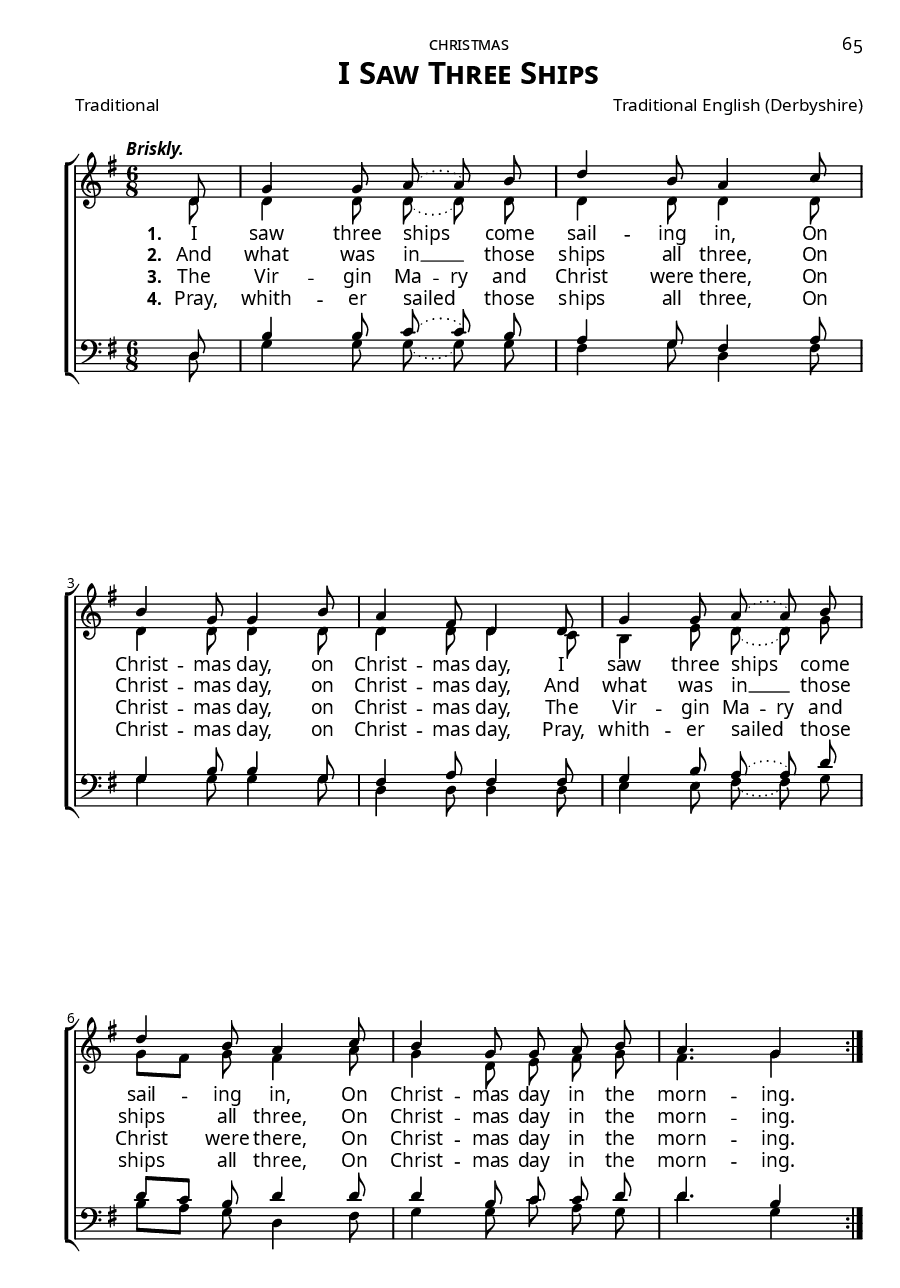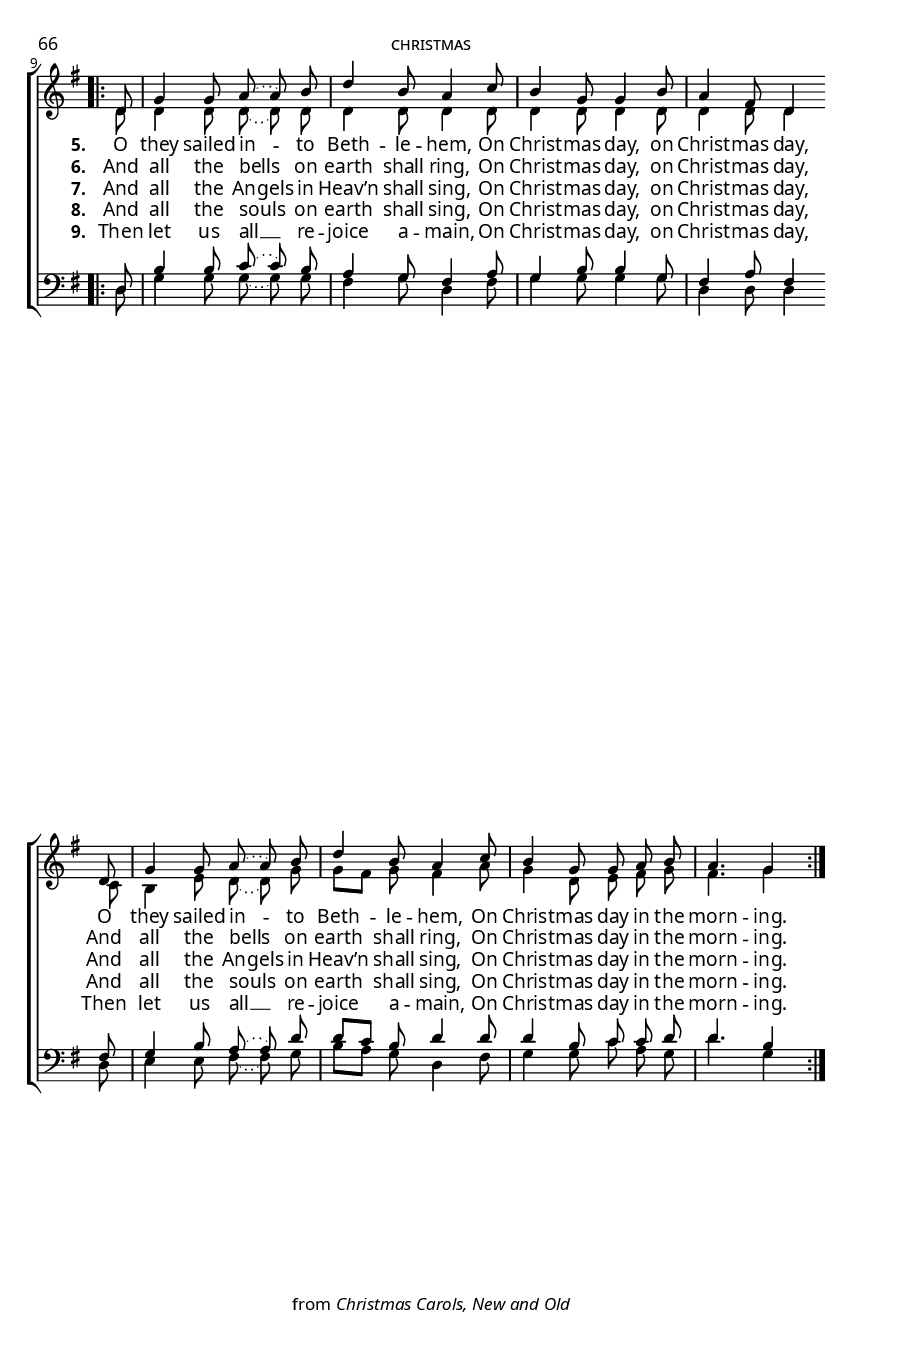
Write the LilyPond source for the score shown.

\version "2.14.2"
\include "util.ly"
\header {
  title = \markup{\override #'(font-name . "Garamond Premier Pro Semibold"){ \abs-fontsize #15 \smallCapsOldStyle"I Saw Three Ships"}}
  poet = \markup\oldStyleNum"Traditional"
  composer = \markup\oldStyleNum"Traditional English (Derbyshire)"
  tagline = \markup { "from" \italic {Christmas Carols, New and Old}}
}
\paper {
  paper-height = 9\in
  paper-width = 6\in
  indent = 0\in
  %system-system-spacing = #'((basic-distance . 10) (padding . 0))
  %system-system-spacing =
  %  #'((basic-distance . 0)
  %     (minimum-distance . 0)
  %     (padding . -0.35)
  %     (stretchability . 100))
  ragged-last-bottom = ##f
  ragged-bottom = ##f
  two-sided = ##t
  inner-margin = 0.5\in
  outer-margin = 0.25\in
  top-margin = 0.25\in
  bottom-margin = 0.25\in
  first-page-number = #065
  print-first-page-number = ##t
  headerLine = \markup{\override #'(font-name . "Garamond Premier Pro") \smallCapsOldStyle"christmas"}
  oddHeaderMarkup = \markup\fill-line{
     \override #'(font-name . "Garamond Premier Pro")\abs-fontsize #8.5
     \combine 
        \fill-line{"" \if \should-print-page-number
        \oldStylePageNum""
        }
        \fill-line{\headerLine}
  }
  evenHeaderMarkup = \markup {
     \override #'(font-name . "Garamond Premier Pro")\abs-fontsize #8.5
     \combine
        \if \should-print-page-number
        \oldStylePageNum""
        \fill-line{\headerLine}
  }
}
#(set-global-staff-size 15) \paper{ #(define fonts (make-pango-font-tree "GoudyOlSt BT" "Garamond Premier Pro" "Garamond Premier Pro" (/ 15 20))) }
global = {
  \key g \major
  \time 6/8
  \autoBeamOff
  \override DynamicLineSpanner #'staff-padding = #0.0
  \override DynamicLineSpanner #'Y-extent = #'(-1 . 1)
  \override DynamicText #'X-offset = #-6
}

sopMusic = \relative c' {
    \repeat volta 2 {
    \partial 8 d8 |
    \slurDotted  g4 g8\noBeam a\noBeam( a\noBeam) b |
    d4 b8 a4 c8 |
    
    b4 g8 g4 b8 |
    a4 fis8 d4 \bar"" d8 |
    g4 g8\noBeam a\noBeam( a\noBeam) b |
    
    d4 b8 a4 c8 |
    b4 g8\noBeam g\noBeam a\noBeam b |
    \partial 8*5 a4. g4 \break
  }
}
sopWords = \lyricmode {
  
}

altoMusic = \relative c' {
  d8 |
  \slurDotted d4 d8 d\noBeam( d\noBeam) d |
  d4 d8 d4 d8 |
  
  d4 d8 d4 d8 |
  d4 d8 d4 c8 |
  b4 e8 d\noBeam( d\noBeam) g |
  \slurSolid g[ fis] g8 fis4 a8 |
  g4 d8\noBeam e\noBeam fis\noBeam g |
  fis4. g4
}
altoWords = \lyricmode {
  \dropLyricsIX
  \set stanza = #"1. "
  \set ignoreMelismata = ##t
  I saw three ships _ come sail -- ing in,
  On Christ -- mas day, on Christ -- mas day,
  I saw three ships _ come sail -- ing in,
  On Christ -- mas day in the morn -- ing.
  
  
  \set stanza = #"5. "
  \set ignoreMelismata = ##t
  O they sailed in -- _ to Beth -- le -- hem,
  On Christ -- mas day, on Christ -- mas day,
  O they sailed in -- _ to Beth -- le -- hem,
  On Christ -- mas day in the morn -- ing.
}
altoWordsII = \lyricmode {
  \dropLyricsIX
  \set stanza = #"2. "
  \set ignoreMelismata = ##t
  And what was in __ _ those ships all three,
  On Christ -- mas day, on Christ -- mas day,
  And what was in __ _ those ships all three,
  On Christ -- mas day in the morn -- ing.
  
  
  \set stanza = #"6. "
  \set ignoreMelismata = ##t
  And all the bells _ on earth shall ring,
  On Christ -- mas day, on Christ -- mas day,
  And all the bells _ on earth shall ring,
  On Christ -- mas day in the morn -- ing.
}
altoWordsIII = \lyricmode {
  \dropLyricsIX
  \set stanza = #"3. "
  \set ignoreMelismata = ##t
  The Vir -- gin Ma -- ry and Christ were there,
  On Christ -- mas day, on Christ -- mas day,
  The Vir -- gin Ma -- ry and Christ were there,
  On Christ -- mas day in the morn -- ing.
  
  
  \set stanza = #"7. "
  \set ignoreMelismata = ##t
  And all the An -- gels in Heav’n shall sing,
  On Christ -- mas day, on Christ -- mas day,
  And all the An -- gels in Heav’n shall sing,
  On Christ -- mas day in the morn -- ing.
}
altoWordsIV = \lyricmode {
  \dropLyricsIX
  \set stanza = #"4. "
  \set ignoreMelismata = ##t
  Pray, whith -- er sailed _ those ships all three,
  On Christ -- mas day, on Christ -- mas day,
  Pray, whith -- er sailed _ those ships all three,
  On Christ -- mas day in the morn -- ing.
  
  \set stanza = #"8. "
  \set ignoreMelismata = ##t
  And all the souls _ on earth shall sing,
  On Christ -- mas day, on Christ -- mas day,
  And all the souls _ on earth shall sing,
  On Christ -- mas day in the morn -- ing.
}
altoWordsV = \lyricmode {
  \dropLyricsIX
  \repeat unfold 32 \skip1
  \set stanza = #"9. "
  \set ignoreMelismata = ##t
  Then let us all __ _ re -- joice a -- main,
  On Christ -- mas day, on Christ -- mas day,
  Then let us all __ _ re -- joice a -- main,
  On Christ -- mas day in the morn -- ing.
}
altoWordsVI = \lyricmode {
}
altoWordsVII = \lyricmode {
}
altoWordsVIII = \lyricmode {
}
altoWordsIX = \lyricmode {
}

tenorMusic = \relative c {
  d8 |
  \slurDotted b'4 b8 c\noBeam( c\noBeam) b |
  a4 g8 fis4 a8 |
  
  g4 b8 b4 g8 |
  fis4 a8 fis4 fis8 |
  g4 b8 a\noBeam( a\noBeam) d |
  
  \slurSolid d[ c] b d4 d8 |
  d4 b8 c\noBeam c\noBeam d |
  d4. b4
}
tenorWords = \lyricmode {

}

bassMusic = \relative c {
  d8 |
  \slurDotted g4 g8 g\noBeam( g\noBeam) g |
  fis4 g8 d4 fis8 |
  
  g4 g8 g4 g8 |
  d4 d8 d4 d8 |
  e4 e8 fis\noBeam( fis\noBeam) g |
  
  \slurSolid b[ a] g d4 fis8 |
  g4 g8 c\noBeam a\noBeam g |
  d'4. g,4
}
bassWords = \lyricmode {

}

\score {
  <<
   \new ChoirStaff <<
%    \new Lyrics = sopranos \with { \override VerticalAxisGroup #'nonstaff-relatedstaff-spacing = #'((basic-distance . 1)) }
    \new Staff = women <<
      \new Voice = "sopranos" { \voiceOne << \global {\tempo \markup\italic"Briskly." \sopMusic \sopMusic} >> }
      \new Voice = "altos" { \voiceTwo << \global \repeat unfold2 \altoMusic >> }
    >>
    \new Lyrics \with { alignAboveContext = #"women" \override VerticalAxisGroup #'nonstaff-relatedstaff-spacing = #'((basic-distance . 1))} \lyricsto "sopranos" \sopWords
    \new Lyrics = "altosIX"  \with { alignBelowContext = #"women" } \lyricsto "sopranos" \altoWordsIX
    \new Lyrics = "altosVIII"  \with { alignBelowContext = #"women" } \lyricsto "sopranos" \altoWordsVIII
    \new Lyrics = "altosVII"  \with { alignBelowContext = #"women" } \lyricsto "sopranos" \altoWordsVII
    \new Lyrics = "altosVI"  \with { alignBelowContext = #"women" } \lyricsto "sopranos" \altoWordsVI
    \new Lyrics = "altosV"  \with { alignBelowContext = #"women" } \lyricsto "sopranos" \altoWordsV
    \new Lyrics = "altosIV"  \with { alignBelowContext = #"women" } \lyricsto "sopranos" \altoWordsIV
    \new Lyrics = "altosIII"  \with { alignBelowContext = #"women" } \lyricsto "sopranos" \altoWordsIII
    \new Lyrics = "altosII"  \with { alignBelowContext = #"women" } \lyricsto "sopranos" \altoWordsII
    \new Lyrics = "altos"  \with { alignBelowContext = #"women" \override VerticalAxisGroup #'nonstaff-relatedstaff-spacing = #'((padding . -0.7)) } \lyricsto "sopranos" \altoWords
   \new Staff = men <<
      \clef bass
      \new Voice = "tenors" { \voiceOne << \global \repeat unfold2 \tenorMusic >> }
      \new Voice = "basses" { \voiceTwo << \global \repeat unfold2 \bassMusic >> }
    >>
    \new Lyrics \with { alignAboveContext = #"men" \override VerticalAxisGroup #'nonstaff-relatedstaff-spacing = #'((basic-distance . 1)) } \lyricsto "tenors" \tenorWords
    \new Lyrics \with { alignBelowContext = #"men" \override VerticalAxisGroup #'nonstaff-relatedstaff-spacing = #'((basic-distance . 1)) } \lyricsto "basses" \bassWords
  >>
%    \new PianoStaff << \new Staff { \new Voice { \pianoRH } } \new Staff { \clef "bass" \pianoLH } >>
  >>
  \layout {
    \context {
      \Score
      %\override SpacingSpanner #'base-shortest-duration = #(ly:make-moment 1 8)
      %\override SpacingSpanner #'common-shortest-duration = #(ly:make-moment 1 4)
    }
    \context {
      % Remove all empty staves
      % \Staff \RemoveEmptyStaves \override VerticalAxisGroup #'remove-first = ##t
    }
    \context {
      \Lyrics
      \override LyricText #'X-offset = #center-on-word
    }
  }
  \midi {
    \tempo 4 = 120
    \set Staff.midiInstrument = "piccolo"
  
    \context {
      \Voice
      \remove "Dynamic_performer"
    }
  }
}
